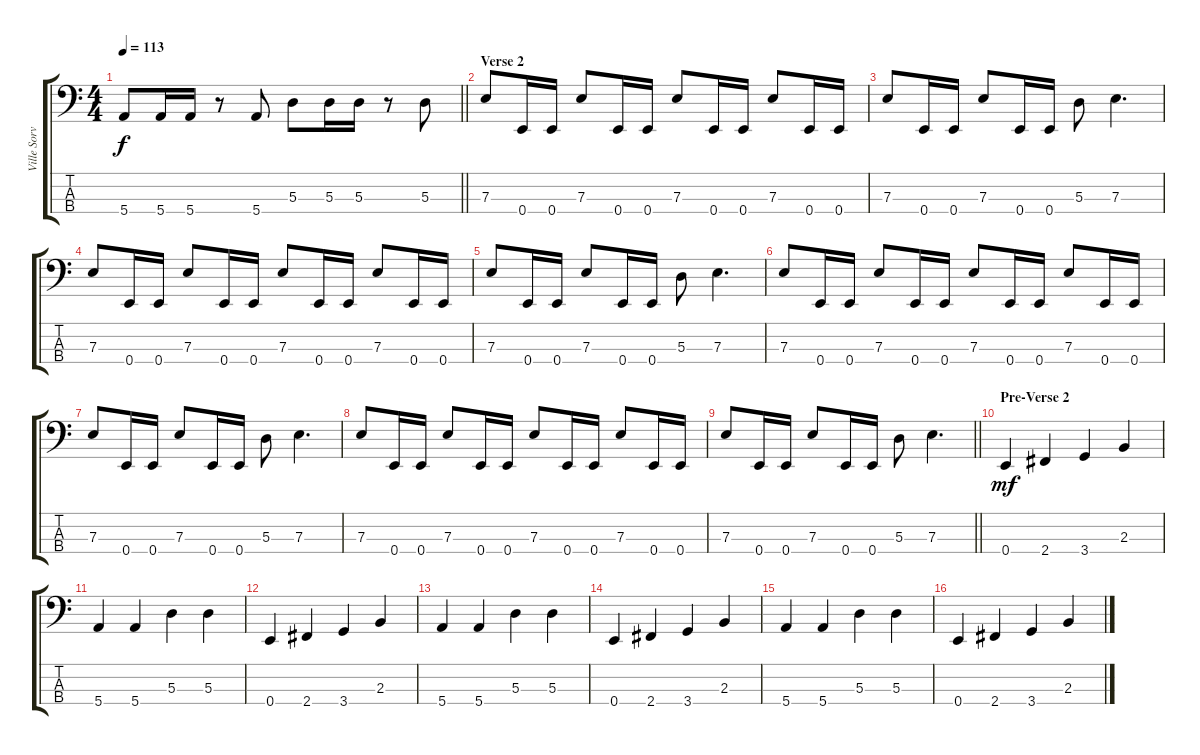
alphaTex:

\track ("Ville Sorvalli" "Ville Sorv") {instrument electricbassfinger}
\staff {score tabs}
\tuning (G2 D2 A1 E1) {hide}
\ts (4 4)
\tempo 113
\clef f4
\barLineRight lightlight
\ks c
5.4.8{dy f} 5.4.16 5.4.16 r.8 5.4.8 5.3.8 5.3.16 5.3.16 r.8 5.3.8 |
\section ("" "Verse 2")
7.3.8 0.4.16 0.4.16 7.3.8 0.4.16 0.4.16 7.3.8 0.4.16 0.4.16 7.3.8 0.4.16 0.4.16 |
7.3.8 0.4.16 0.4.16 7.3.8 0.4.16 0.4.16 5.3.8 7.3.4{d} |
7.3.8 0.4.16 0.4.16 7.3.8 0.4.16 0.4.16 7.3.8 0.4.16 0.4.16 7.3.8 0.4.16 0.4.16 |
7.3.8 0.4.16 0.4.16 7.3.8 0.4.16 0.4.16 5.3.8 7.3.4{d} |
7.3.8 0.4.16 0.4.16 7.3.8 0.4.16 0.4.16 7.3.8 0.4.16 0.4.16 7.3.8 0.4.16 0.4.16 |
7.3.8 0.4.16 0.4.16 7.3.8 0.4.16 0.4.16 5.3.8 7.3.4{d} |
7.3.8 0.4.16 0.4.16 7.3.8 0.4.16 0.4.16 7.3.8 0.4.16 0.4.16 7.3.8 0.4.16 0.4.16 |
\barLineRight lightlight
7.3.8 0.4.16 0.4.16 7.3.8 0.4.16 0.4.16 5.3.8 7.3.4{d} |
\section ("" "Pre-Verse 2")
0.4.4{dy mf} 2.4.4 3.4.4 2.3.4 |
5.4.4 5.4.4 5.3.4 5.3.4 |
0.4.4 2.4.4 3.4.4 2.3.4 |
5.4.4 5.4.4 5.3.4 5.3.4 |
0.4.4 2.4.4 3.4.4 2.3.4 |
5.4.4 5.4.4 5.3.4 5.3.4 |
0.4.4 2.4.4 3.4.4 2.3.4
